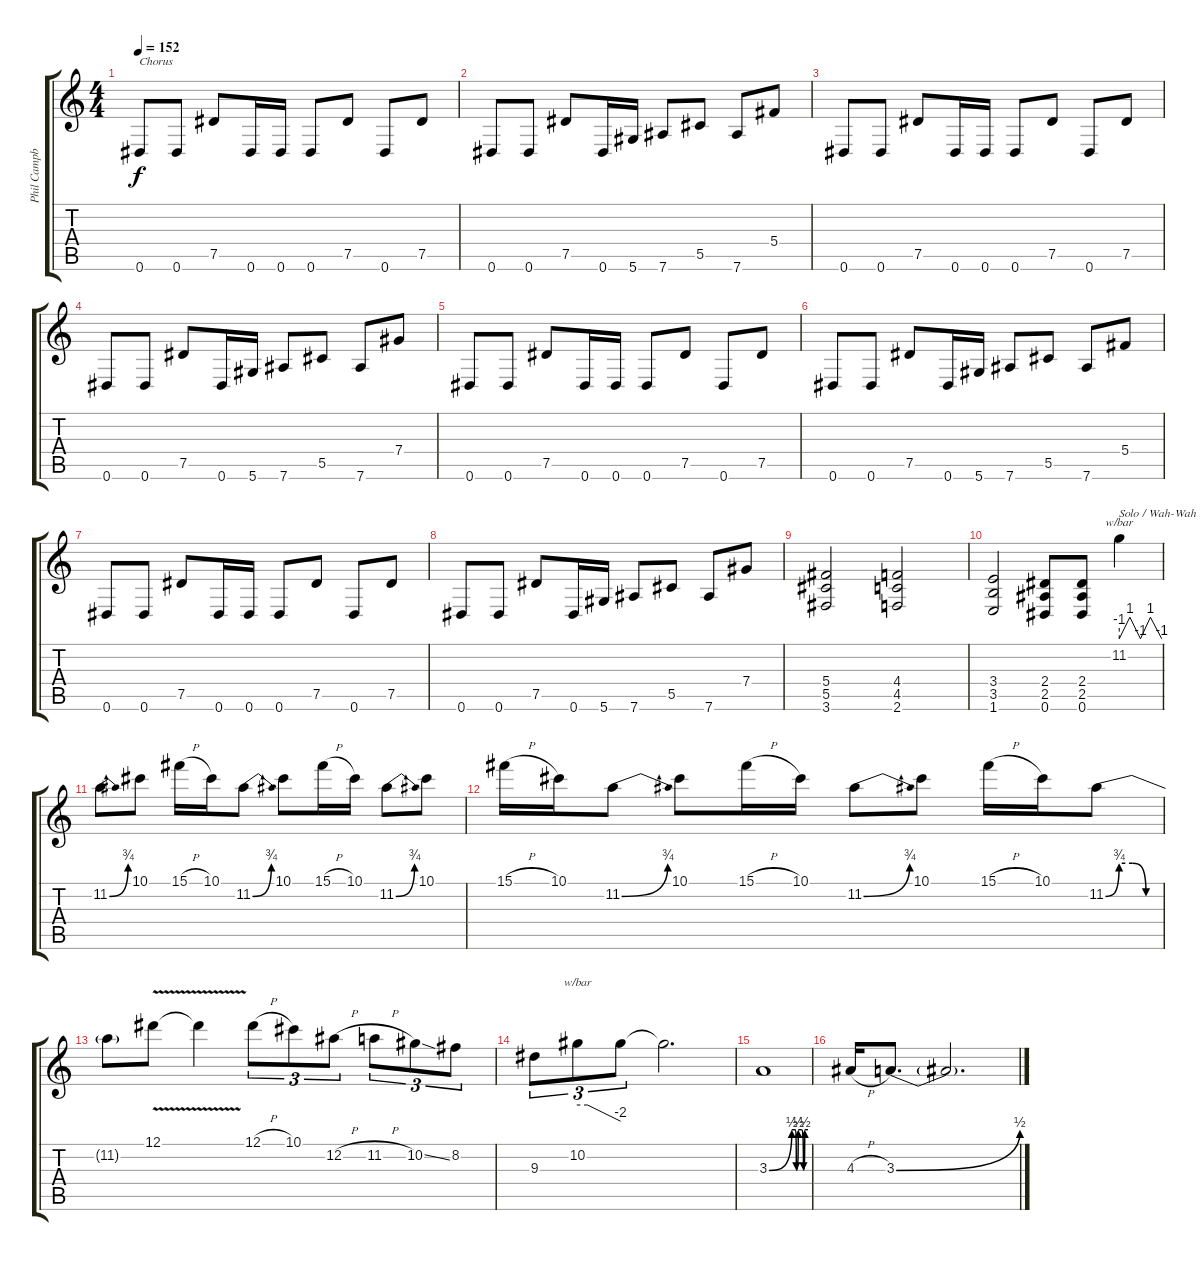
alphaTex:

\track ("Phil Campbell" "Phil Campb") {instrument distortionguitar}
\staff {score tabs}
\tuning (Eb4 Bb3 Gb3 Db3 Ab2 Eb2) {hide}
\ts (4 4)
\tempo 152
\clef g2
\ks c
0.6.8{txt "Chorus" dy f} 0.6.8 7.5.8 0.6.16 0.6.16 0.6.8 7.5.8 0.6.8 7.5.8 |
0.6.8 0.6.8 7.5.8 0.6.16 5.6.16 7.6.8 5.5.8 7.6.8 5.4.8 |
0.6.8 0.6.8 7.5.8 0.6.16 0.6.16 0.6.8 7.5.8 0.6.8 7.5.8 |
0.6.8 0.6.8 7.5.8 0.6.16 5.6.16 7.6.8 5.5.8 7.6.8 7.4.8 |
0.6.8 0.6.8 7.5.8 0.6.16 0.6.16 0.6.8 7.5.8 0.6.8 7.5.8 |
0.6.8 0.6.8 7.5.8 0.6.16 5.6.16 7.6.8 5.5.8 7.6.8 5.4.8 |
0.6.8 0.6.8 7.5.8 0.6.16 0.6.16 0.6.8 7.5.8 0.6.8 7.5.8 |
0.6.8 0.6.8 7.5.8 0.6.16 5.6.16 7.6.8 5.5.8 7.6.8 7.4.8 |
(5.4 5.5 3.6).2 (4.4 4.5 2.6).2 |
(3.4 3.5 1.6).2 (2.4 2.5 0.6).8 (2.4 2.5 0.6).8 11.2.4{tbe (custom default 0 -4 15 4 30 -4 44 4 60 -4) txt "Solo / Wah-Wah" volume 16} |
11.2{be (bend 0 0 60 3)}.8 10.1.8 15.1{h}.16 10.1.16 11.2{be (bend 0 0 60 3)}.8 10.1.8 15.1{h}.16 10.1.16 11.2{be (bend 0 0 60 3)}.8 10.1.8 |
15.1{h}.16 10.1.16 11.2{be (bend 0 0 60 3)}.8 10.1.8 15.1{h}.16 10.1.16 11.2{be (bend 0 0 60 3)}.8 10.1.8 15.1{h}.16 10.1.16 11.2{be (custom 0 0 15 3 30 3 45 0 60 0)}.8 |
11.2{t}.8 12.1{v}.8 12.1{t}.4 12.1{h}.8{tu (3 2)} 10.1.8{tu (3 2)} 12.2{h}.8{tu (3 2)} 11.2{h}.8{tu (3 2)} 10.2{ss}.8{tu (3 2)} 8.2.8{tu (3 2)} |
9.3.8{tu (3 2)} 10.2.8{tu (3 2) tbe (custom default 0 0 14 0 60 -8)} 10.2{t}.8{tu (3 2)} 10.2{t}.2{d} |
3.3{be (custom 0 0 35 2 40 2 42 0 45 2 50 2 53 0 55 2 60 2)}.1 |
4.3{h}.16 3.3{be (bend 0 0 60 2)}.8{d} 3.3{t}.2{d}
